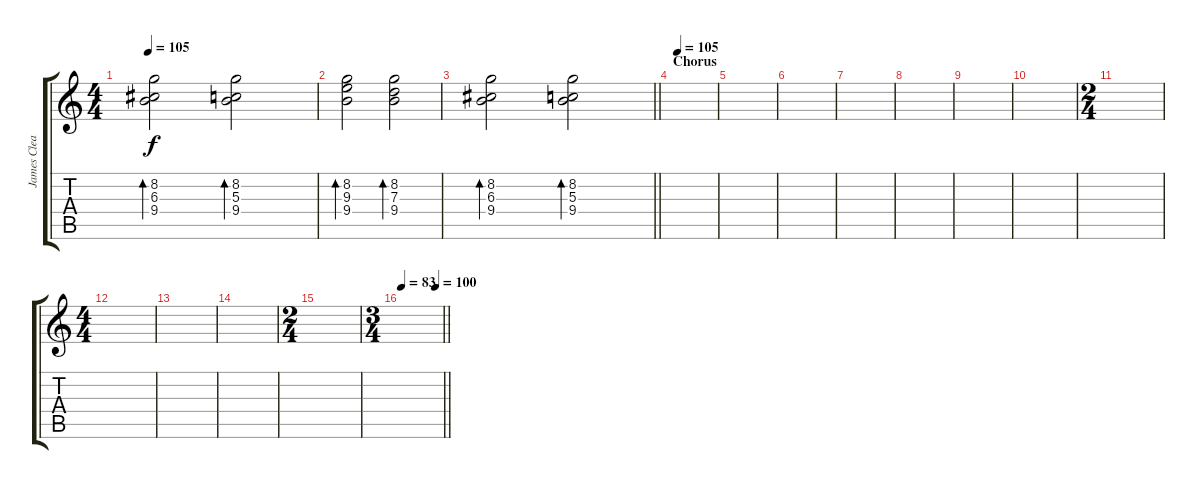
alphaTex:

\track ("James Clean" "James Clea") {instrument electricguitarclean}
\staff {score tabs}
\tuning (E4 B3 G3 D3 A2 E2) {hide}
\ts (4 4)
\tempo 105
\clef g2
\ks c
(8.2 6.3 9.4).2{bd 240 dy f} (8.2 5.3 9.4).2{bd 240} |
(8.2 9.3 9.4).2{bd 240} (8.2 7.3 9.4).2{bd 240} |
\barLineRight lightlight
(8.2 6.3 9.4).2{bd 240} (8.2 5.3 9.4).2{bd 240} |
\section ("" "Chorus")
\tempo (105 0.125)
|
|
|
|
|
|
|
\ts (2 4)
|
\ts (4 4)
|
|
|
\ts (2 4)
|
\ts (3 4)
\tempo 83
\tempo (100 0.8333333333333334)
\barLineRight lightlight
